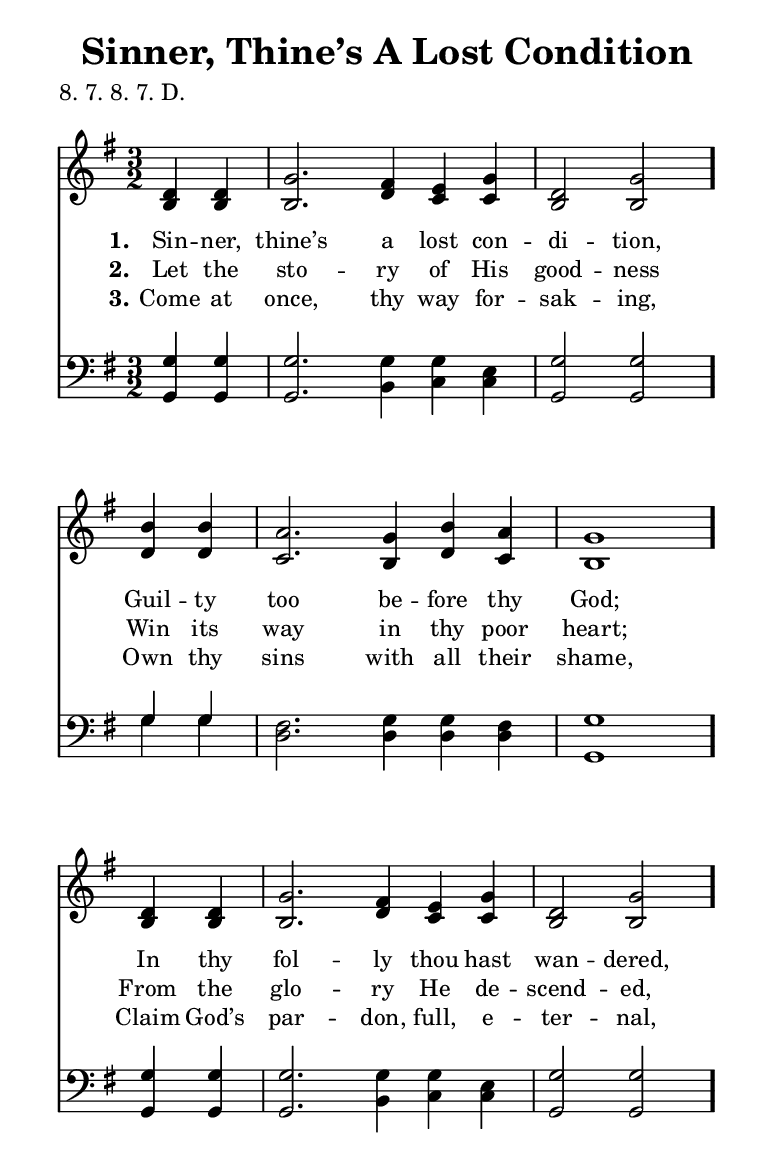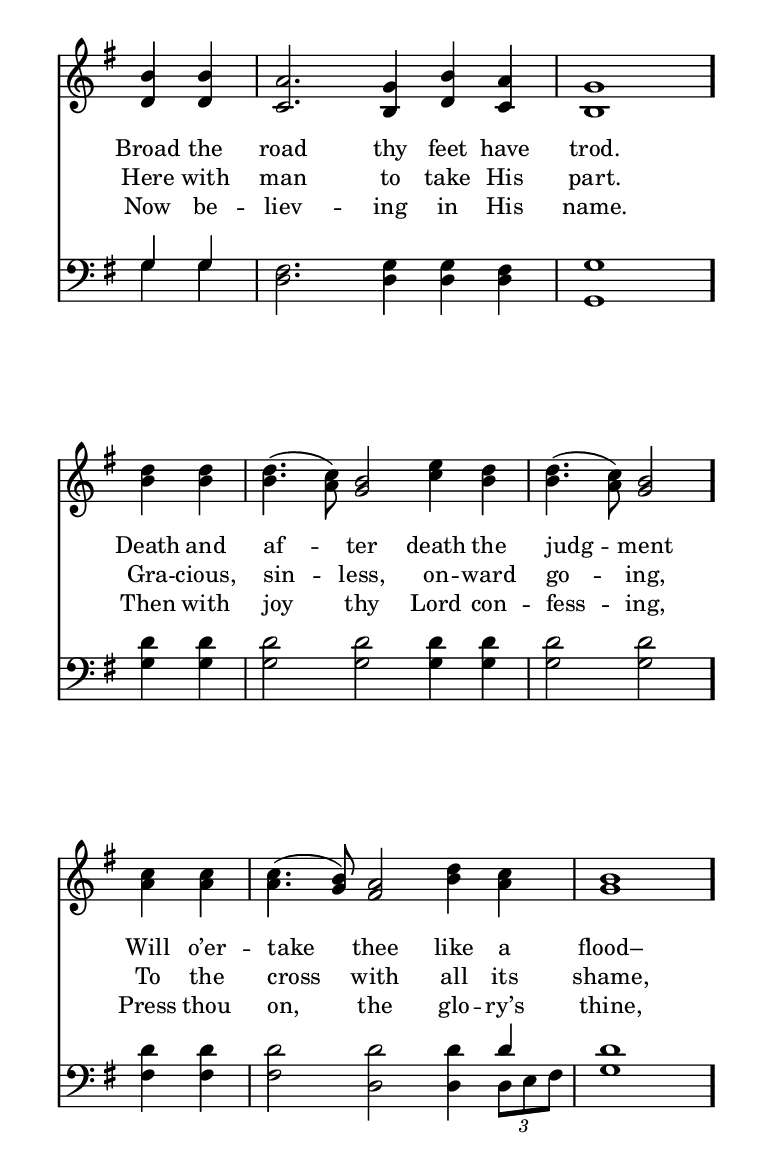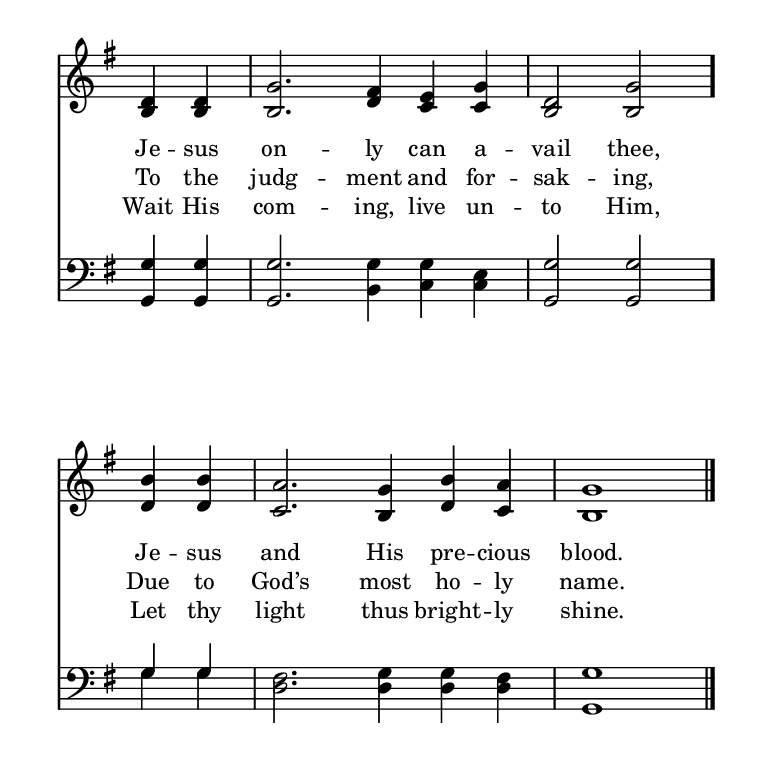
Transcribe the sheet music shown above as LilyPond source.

\include "common/global.ily"
\paper {
  \include "common/paper.ily"
}

\header{
  %gospel
  hymnnumber = "117"
  title = "Sinner, Thine’s A Lost Condition"
  tunename = "Brooklyn"
  meter = "8. 7. 8. 7. D."
  poet = ""
  composer = ""
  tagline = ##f
}

% for fermata in MIDI
ta = { \tempo 2=80 }
tb = { \tempo 2=40 }

patternAA = { c4 c4 | c2.      c4 c4 c4                       | c2 c2 }
patternAB = { c4 c4 | c2.      c4 c4 c4                       | c1    }

patternBA = { c4 c4 | c4.( c8) c2 c4 c4                       | c4.( c8) c2 }
patternBB = { c4 c4 | c4.( c8) c2 c4 c4                       | c1          }
patternBC = { c4 c4 | c2       c2 c4 c4                       | c2       c2 }
patternBD = { c4 c4 | c2       c2 c4 c4                       | c1          }
patternBE = { c4 c4 | c2       c2 c4 \tuplet 3/2 { c8[ c8 c8] } | c1        } % original has quarters in triplet instead of eighths

global = {
  \include "common/overrides.ily"
  \override Staff.TimeSignature.style = #'numbered
  \time 3/2
  \override Score.MetronomeMark.transparent = ##t % hide all fermata changes too
  \ta
  \key g \major
  \partial 2
  \autoBeamOff
}

notesSoprano = {
\global
\relative c' {

  \changePitch \patternAA { d d | g fis e g | d g }
  \changePitch \patternAB { b b | a g b a | g } \break
  \changePitch \patternAA { d d | g fis e g | d g }
  \changePitch \patternAB { b b | a g b a | g } \break

  \changePitch \patternBA { d' d | d c b e d | d c b }
  \changePitch \patternBB { c c | c b a d c | b } \break
  \changePitch \patternAA { d, d | g fis e g | d g }
  \changePitch \patternAB { b b | a g b a | g } \break

  \bar "|."

}
}

notesAlto = {
\global
\relative e' {

  \changePitch \patternAA { b b | b d c c | b b }
  \changePitch \patternAB { d d | c b d c | b }
  \changePitch \patternAA { b b | b d c c | b b }
  \changePitch \patternAB { d d | c b d c | b }

  \changePitch \patternBA { b' b | b a g c b | b a g }
  \changePitch \patternBB { a a | a g fis b a | g }
  \changePitch \patternAA { b, b | b d c c | b b }
  \changePitch \patternAB { d d | c b d c | b }

}
}

notesTenor = {
\global
\relative a {

  \changePitch \patternAA { g g | g g g e | g g }
  \changePitch \patternAB { g g | fis g g fis | g }
  \changePitch \patternAA { g g | g g g e | g g }
  \changePitch \patternAB { g g | fis g g fis | g }

  \changePitch \patternBC { d' d | d d d d | d d }
  \changePitch \patternBD { d d | d d d d | d }
  \changePitch \patternAA { g, g | g g g e | g g }
  \changePitch \patternAB { g g | fis g g fis | g }

}
}

notesBass = {
\global
\relative f, {

  \changePitch \patternAA { g g | g b c c | g g }
  \changePitch \patternAB { g' g | d d d d | g, }
  \changePitch \patternAA { g g | g b c c | g g }
  \changePitch \patternAB { g' g | d d d d | g, }

  \changePitch \patternBC { g' g | g g g g | g g }
  \changePitch \patternBE { fis fis | fis d d d e fis | g }
  \changePitch \patternAA { g, g | g b c c | g g }
  \changePitch \patternAB { g' g | d d d d | g, }

}
}

wordsA = \lyricmode {
\set stanza = "1."

Sin -- ner, thine’s a lost con -- di -- tion, \bar "."
Guil -- ty too be -- fore thy God; \bar "."
In thy fol -- ly thou hast wan -- dered, \bar "." % original has "has" for "hast"
Broad the road thy feet have trod. \bar "."
Death and af -- ter death the judg -- ment \bar "."
Will o’er -- take thee like a flood– \bar "."
Je -- sus on -- ly can a -- vail thee, \bar "."
Je -- sus and His pre -- cious blood. \bar "."

}

wordsB = \lyricmode {
\set stanza = "2."

Let the sto -- ry of His good -- ness
Win its way in thy poor heart;
From the glo -- ry He de -- scend -- ed,
Here with man to take His part.
Gra -- cious, sin -- less, on -- ward go -- ing,
To the cross with all its shame,
To the judg -- ment and for -- sak -- ing,
Due to God’s most ho -- ly name.

}

wordsC = \lyricmode {
\set stanza = "3."

Come at once, thy way for -- sak -- ing,
Own thy sins with all their shame,
Claim God’s par -- don, full, e -- ter -- nal,
Now be -- liev -- ing in His name.
Then with joy thy Lord con -- fess -- ing,
Press thou on, the glo -- ry’s thine,
Wait His com -- ing, live un -- to Him,
Let thy light thus bright -- ly shine. % original has "your" for "thy"

}

\score {
  \context ChoirStaff <<
    \context Staff = upper <<
      \set Staff.autoBeaming = ##f
      \set ChoirStaff.systemStartDelimiter = #'SystemStartBar
      \set ChoirStaff.printPartCombineTexts = ##f
      \partcombine #'(2 . 9) \notesSoprano \notesAlto
      \context NullVoice = sopranos { \voiceOne << \notesSoprano >> }
      \context NullVoice = altos { \voiceTwo << \notesAlto >> }
      \context Lyrics = one   \lyricsto sopranos \wordsA
      \context Lyrics = two   \lyricsto sopranos \wordsB
      \context Lyrics = three \lyricsto sopranos \wordsC
    >>
    \context Staff = men <<
      \set Staff.autoBeaming = ##f
      \clef bass
      \set ChoirStaff.printPartCombineTexts = ##f
      \partcombine #'(2 . 9) \notesTenor \notesBass
      \context NullVoice = tenors { \voiceOne << \notesTenor >> }
      \context NullVoice = basses { \voiceTwo << \notesBass >> }
    >>
  >>
  \layout {
    \include "common/layout.ily"
  }
  \midi{
    \include "common/midi.ily"
  }
}

\version "2.19.49"  % necessary for upgrading to future LilyPond versions.

% vi:set et ts=2 sw=2 ai nocindent syntax=lilypond:
